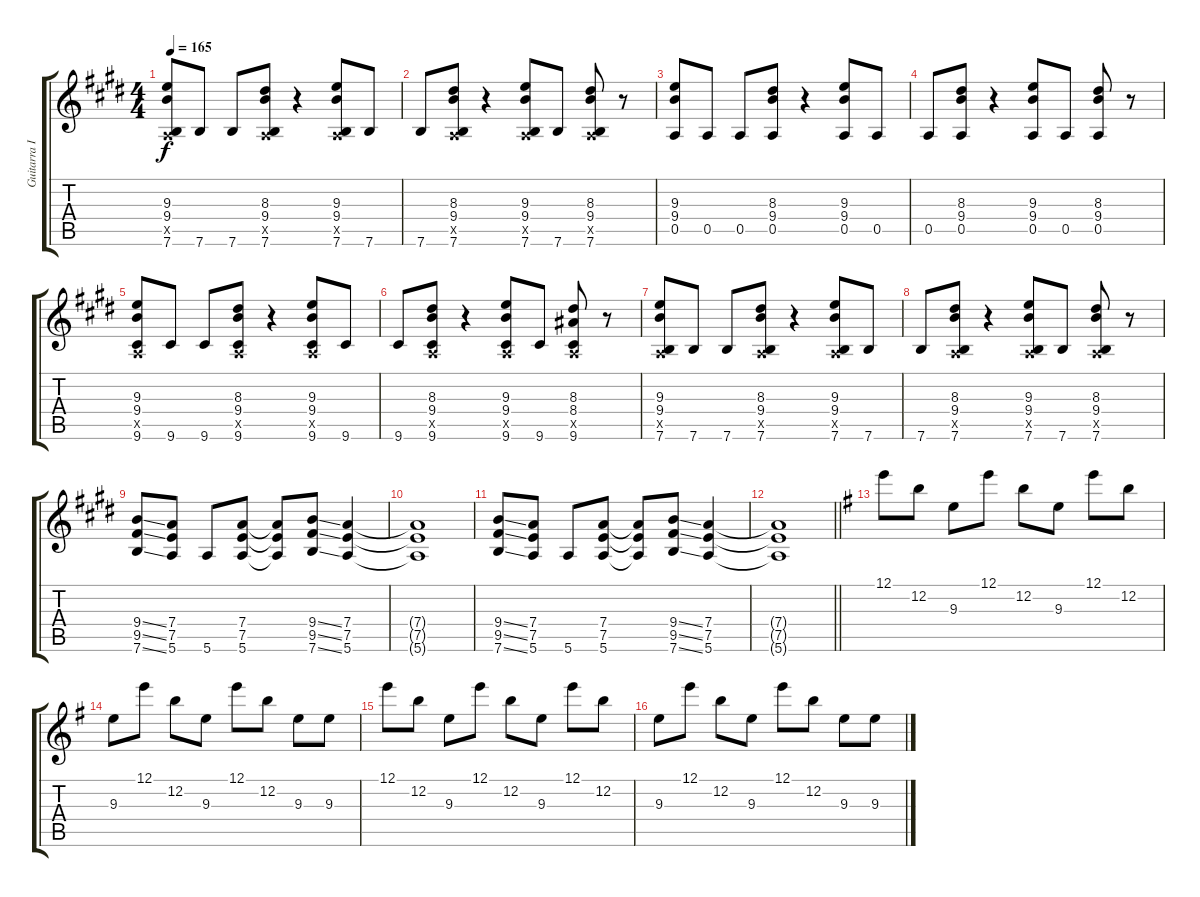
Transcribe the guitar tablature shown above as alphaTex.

\track ("Guitarra II" "Guitarra I") {instrument overdrivenguitar}
\staff {score tabs}
\tuning (E4 B3 G3 D3 A2 E2) {hide}
\ts (4 4)
\tempo 165
\clef g2
\ks e
(9.3 9.4 0.5{x} 7.6).8{dy f} 7.6.8 7.6.8 (8.3 9.4 0.5{x} 7.6).8 r.4 (9.3 9.4 0.5{x} 7.6).8 7.6.8 |
7.6.8 (8.3 9.4 0.5{x} 7.6).8 r.4 (9.3 9.4 0.5{x} 7.6).8 7.6.8 (8.3 9.4 0.5{x} 7.6).8 r.8 |
(9.3 9.4 0.5).8 0.5.8 0.5.8 (8.3 9.4 0.5).8 r.4 (9.3 9.4 0.5).8 0.5.8 |
0.5.8 (8.3 9.4 0.5).8 r.4 (9.3 9.4 0.5).8 0.5.8 (8.3 9.4 0.5).8 r.8 |
(9.3 9.4 0.5{x} 9.6).8 9.6.8 9.6.8 (8.3 9.4 0.5{x} 9.6).8 r.4 (9.3 9.4 0.5{x} 9.6).8 9.6.8 |
9.6.8 (8.3 9.4 0.5{x} 9.6).8 r.4 (9.3 9.4 0.5{x} 9.6).8 9.6.8 (8.3 8.4 0.5{x} 9.6).8 r.8 |
(9.3 9.4 0.5{x} 7.6).8 7.6.8 7.6.8 (8.3 9.4 0.5{x} 7.6).8 r.4 (9.3 9.4 0.5{x} 7.6).8 7.6.8 |
7.6.8 (8.3 9.4 0.5{x} 7.6).8 r.4 (9.3 9.4 0.5{x} 7.6).8 7.6.8 (8.3 9.4 0.5{x} 7.6).8 r.8 |
(9.4{ss} 9.5{ss} 7.6{ss}).8 (7.4 7.5 5.6).8 5.6.8 (7.4 7.5 5.6).8 (7.4{t} 7.5{t} 5.6{t}).8 (9.4{ss} 9.5{ss} 7.6{ss}).8 (7.4 7.5 5.6).4 |
(7.4{t} 7.5{t} 5.6{t}).1 |
(9.4{ss} 9.5{ss} 7.6{ss}).8 (7.4 7.5 5.6).8 5.6.8 (7.4 7.5 5.6).8 (7.4{t} 7.5{t} 5.6{t}).8 (9.4{ss} 9.5{ss} 7.6{ss}).8 (7.4 7.5 5.6).4 |
\barLineRight lightlight
(7.4{t} 7.5{t} 5.6{t}).1 |
\ks g
12.1.8 12.2.8 9.3.8 12.1.8 12.2.8 9.3.8 12.1.8 12.2.8 |
9.3.8 12.1.8 12.2.8 9.3.8 12.1.8 12.2.8 9.3.8 9.3.8 |
12.1.8 12.2.8 9.3.8 12.1.8 12.2.8 9.3.8 12.1.8 12.2.8 |
9.3.8 12.1.8 12.2.8 9.3.8 12.1.8 12.2.8 9.3.8 9.3.8
